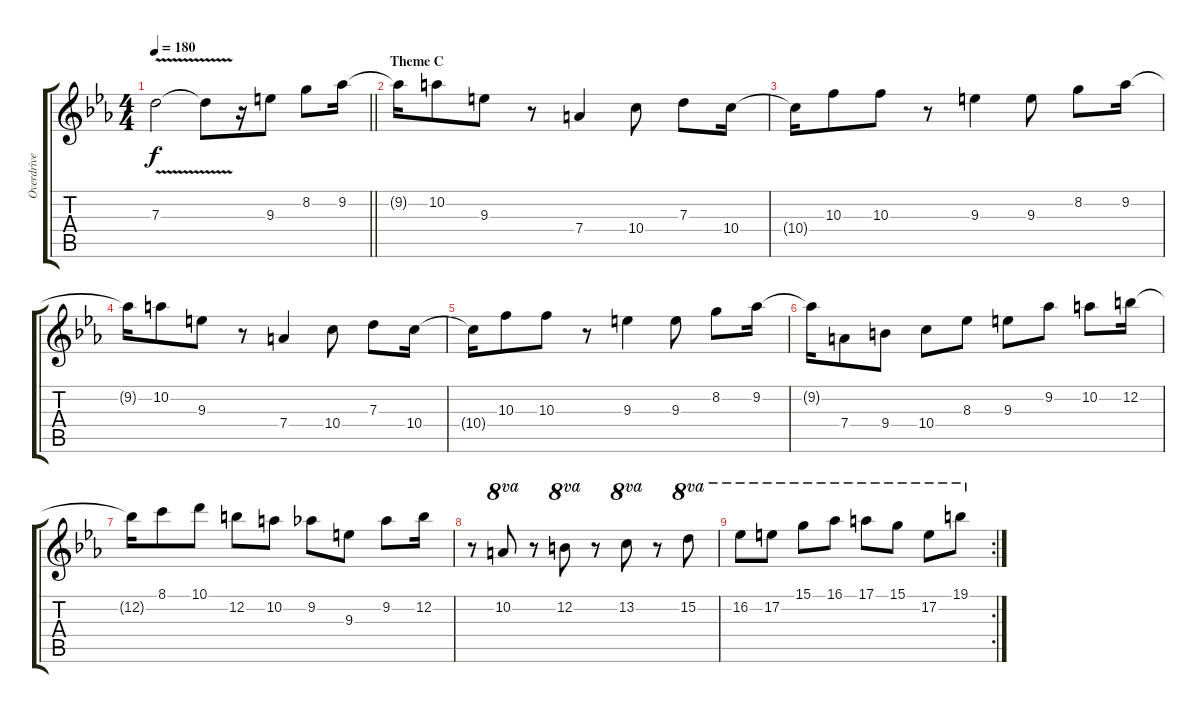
\track ("Overdrive 2" "Overdrive ") {instrument overdrivenguitar}
\staff {score tabs}
\tuning (E4 B3 G3 D3 A2 E2) {hide}
\ts (4 4)
\tempo 180
\clef g2
\barLineRight lightlight
\ks eb
7.3{v}.2{dy f} 7.3{t}.8 r.16 9.3.8 8.2.8 9.2.16 |
\section ("" "Theme C")
9.2{t}.16 10.2.8 9.3.8 r.8 7.4.4 10.4.8 7.3.8 10.4.16 |
10.4{t}.16 10.3.8 10.3.8 r.8 9.3.4 9.3.8 8.2.8 9.2.16 |
9.2{t}.16 10.2.8 9.3.8 r.8 7.4.4 10.4.8 7.3.8 10.4.16 |
10.4{t}.16 10.3.8 10.3.8 r.8 9.3.4 9.3.8 8.2.8 9.2.16 |
9.2{t}.16 7.4.8 9.4.8 10.4.8 8.3.8 9.3.8 9.2.8 10.2.8 12.2.16 |
12.2{t}.16 8.1.8 10.1.8 12.2.8 10.2.8 9.2.8 9.3.8 9.2.8 12.2.16 |
r.8 10.2.8{ot 8va} r.8 12.2.8{ot 8va} r.8 13.2.8{ot 8va} r.8 15.2.8{ot 8va} |
\rc 2
16.2.8{ot 8va} 17.2.8{ot 8va} 15.1.8{ot 8va} 16.1.8{ot 8va} 17.1.8{ot 8va} 15.1.8{ot 8va} 17.2.8{ot 8va} 19.1.8{ot 8va}
